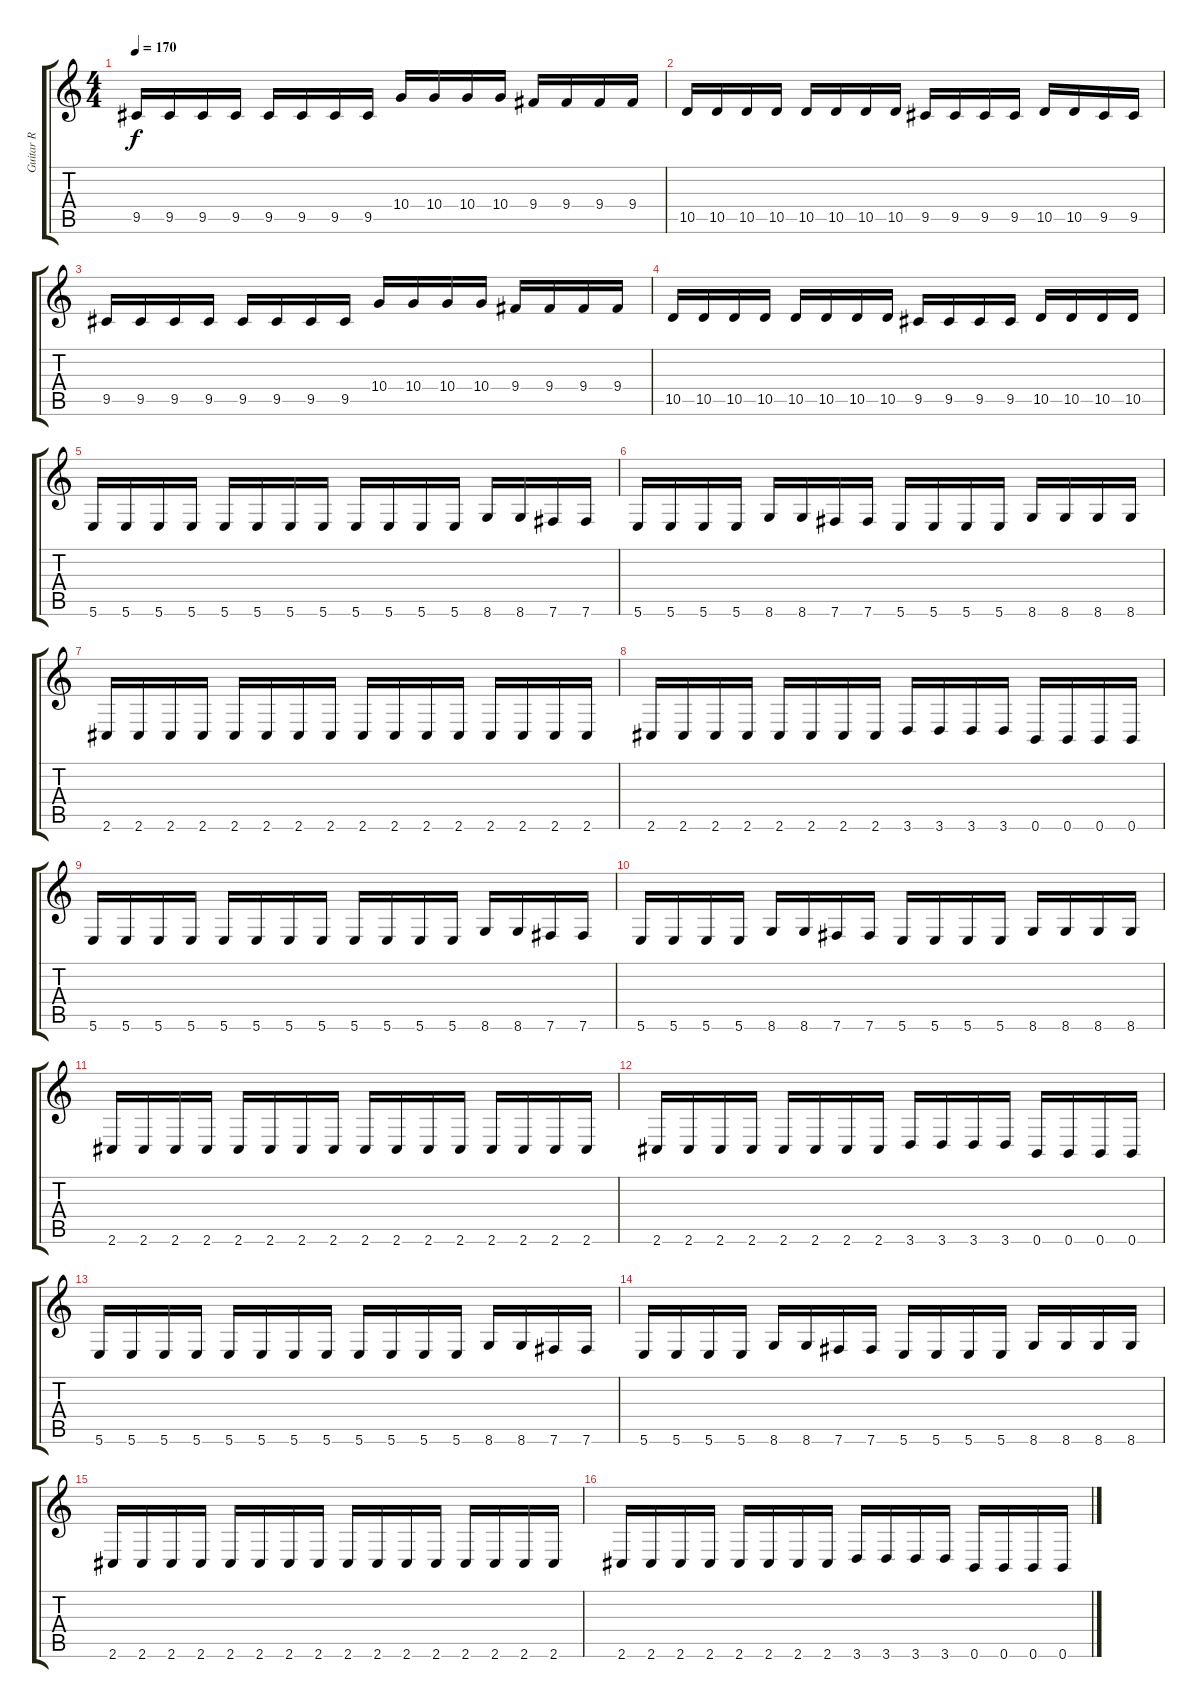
\track ("Guitar R" "Guitar R") {instrument distortionguitar}
\staff {score tabs}
\tuning (B3 Gb3 D3 A2 E2 B1) {hide}
\ts (4 4)
\tempo 170
\clef g2
\ks c
9.5.16{dy f} 9.5.16 9.5.16 9.5.16 9.5.16 9.5.16 9.5.16 9.5.16 10.4.16 10.4.16 10.4.16 10.4.16 9.4.16 9.4.16 9.4.16 9.4.16 |
10.5.16 10.5.16 10.5.16 10.5.16 10.5.16 10.5.16 10.5.16 10.5.16 9.5.16 9.5.16 9.5.16 9.5.16 10.5.16 10.5.16 9.5.16 9.5.16 |
9.5.16 9.5.16 9.5.16 9.5.16 9.5.16 9.5.16 9.5.16 9.5.16 10.4.16 10.4.16 10.4.16 10.4.16 9.4.16 9.4.16 9.4.16 9.4.16 |
10.5.16 10.5.16 10.5.16 10.5.16 10.5.16 10.5.16 10.5.16 10.5.16 9.5.16 9.5.16 9.5.16 9.5.16 10.5.16 10.5.16 10.5.16 10.5.16 |
5.6.16 5.6.16 5.6.16 5.6.16 5.6.16 5.6.16 5.6.16 5.6.16 5.6.16 5.6.16 5.6.16 5.6.16 8.6.16 8.6.16 7.6.16 7.6.16 |
5.6.16 5.6.16 5.6.16 5.6.16 8.6.16 8.6.16 7.6.16 7.6.16 5.6.16 5.6.16 5.6.16 5.6.16 8.6.16 8.6.16 8.6.16 8.6.16 |
2.6.16 2.6.16 2.6.16 2.6.16 2.6.16 2.6.16 2.6.16 2.6.16 2.6.16 2.6.16 2.6.16 2.6.16 2.6.16 2.6.16 2.6.16 2.6.16 |
2.6.16 2.6.16 2.6.16 2.6.16 2.6.16 2.6.16 2.6.16 2.6.16 3.6.16 3.6.16 3.6.16 3.6.16 0.6.16 0.6.16 0.6.16 0.6.16 |
5.6.16 5.6.16 5.6.16 5.6.16 5.6.16 5.6.16 5.6.16 5.6.16 5.6.16 5.6.16 5.6.16 5.6.16 8.6.16 8.6.16 7.6.16 7.6.16 |
5.6.16 5.6.16 5.6.16 5.6.16 8.6.16 8.6.16 7.6.16 7.6.16 5.6.16 5.6.16 5.6.16 5.6.16 8.6.16 8.6.16 8.6.16 8.6.16 |
2.6.16 2.6.16 2.6.16 2.6.16 2.6.16 2.6.16 2.6.16 2.6.16 2.6.16 2.6.16 2.6.16 2.6.16 2.6.16 2.6.16 2.6.16 2.6.16 |
2.6.16 2.6.16 2.6.16 2.6.16 2.6.16 2.6.16 2.6.16 2.6.16 3.6.16 3.6.16 3.6.16 3.6.16 0.6.16 0.6.16 0.6.16 0.6.16 |
5.6.16 5.6.16 5.6.16 5.6.16 5.6.16 5.6.16 5.6.16 5.6.16 5.6.16 5.6.16 5.6.16 5.6.16 8.6.16 8.6.16 7.6.16 7.6.16 |
5.6.16 5.6.16 5.6.16 5.6.16 8.6.16 8.6.16 7.6.16 7.6.16 5.6.16 5.6.16 5.6.16 5.6.16 8.6.16 8.6.16 8.6.16 8.6.16 |
2.6.16 2.6.16 2.6.16 2.6.16 2.6.16 2.6.16 2.6.16 2.6.16 2.6.16 2.6.16 2.6.16 2.6.16 2.6.16 2.6.16 2.6.16 2.6.16 |
2.6.16 2.6.16 2.6.16 2.6.16 2.6.16 2.6.16 2.6.16 2.6.16 3.6.16 3.6.16 3.6.16 3.6.16 0.6.16 0.6.16 0.6.16 0.6.16
